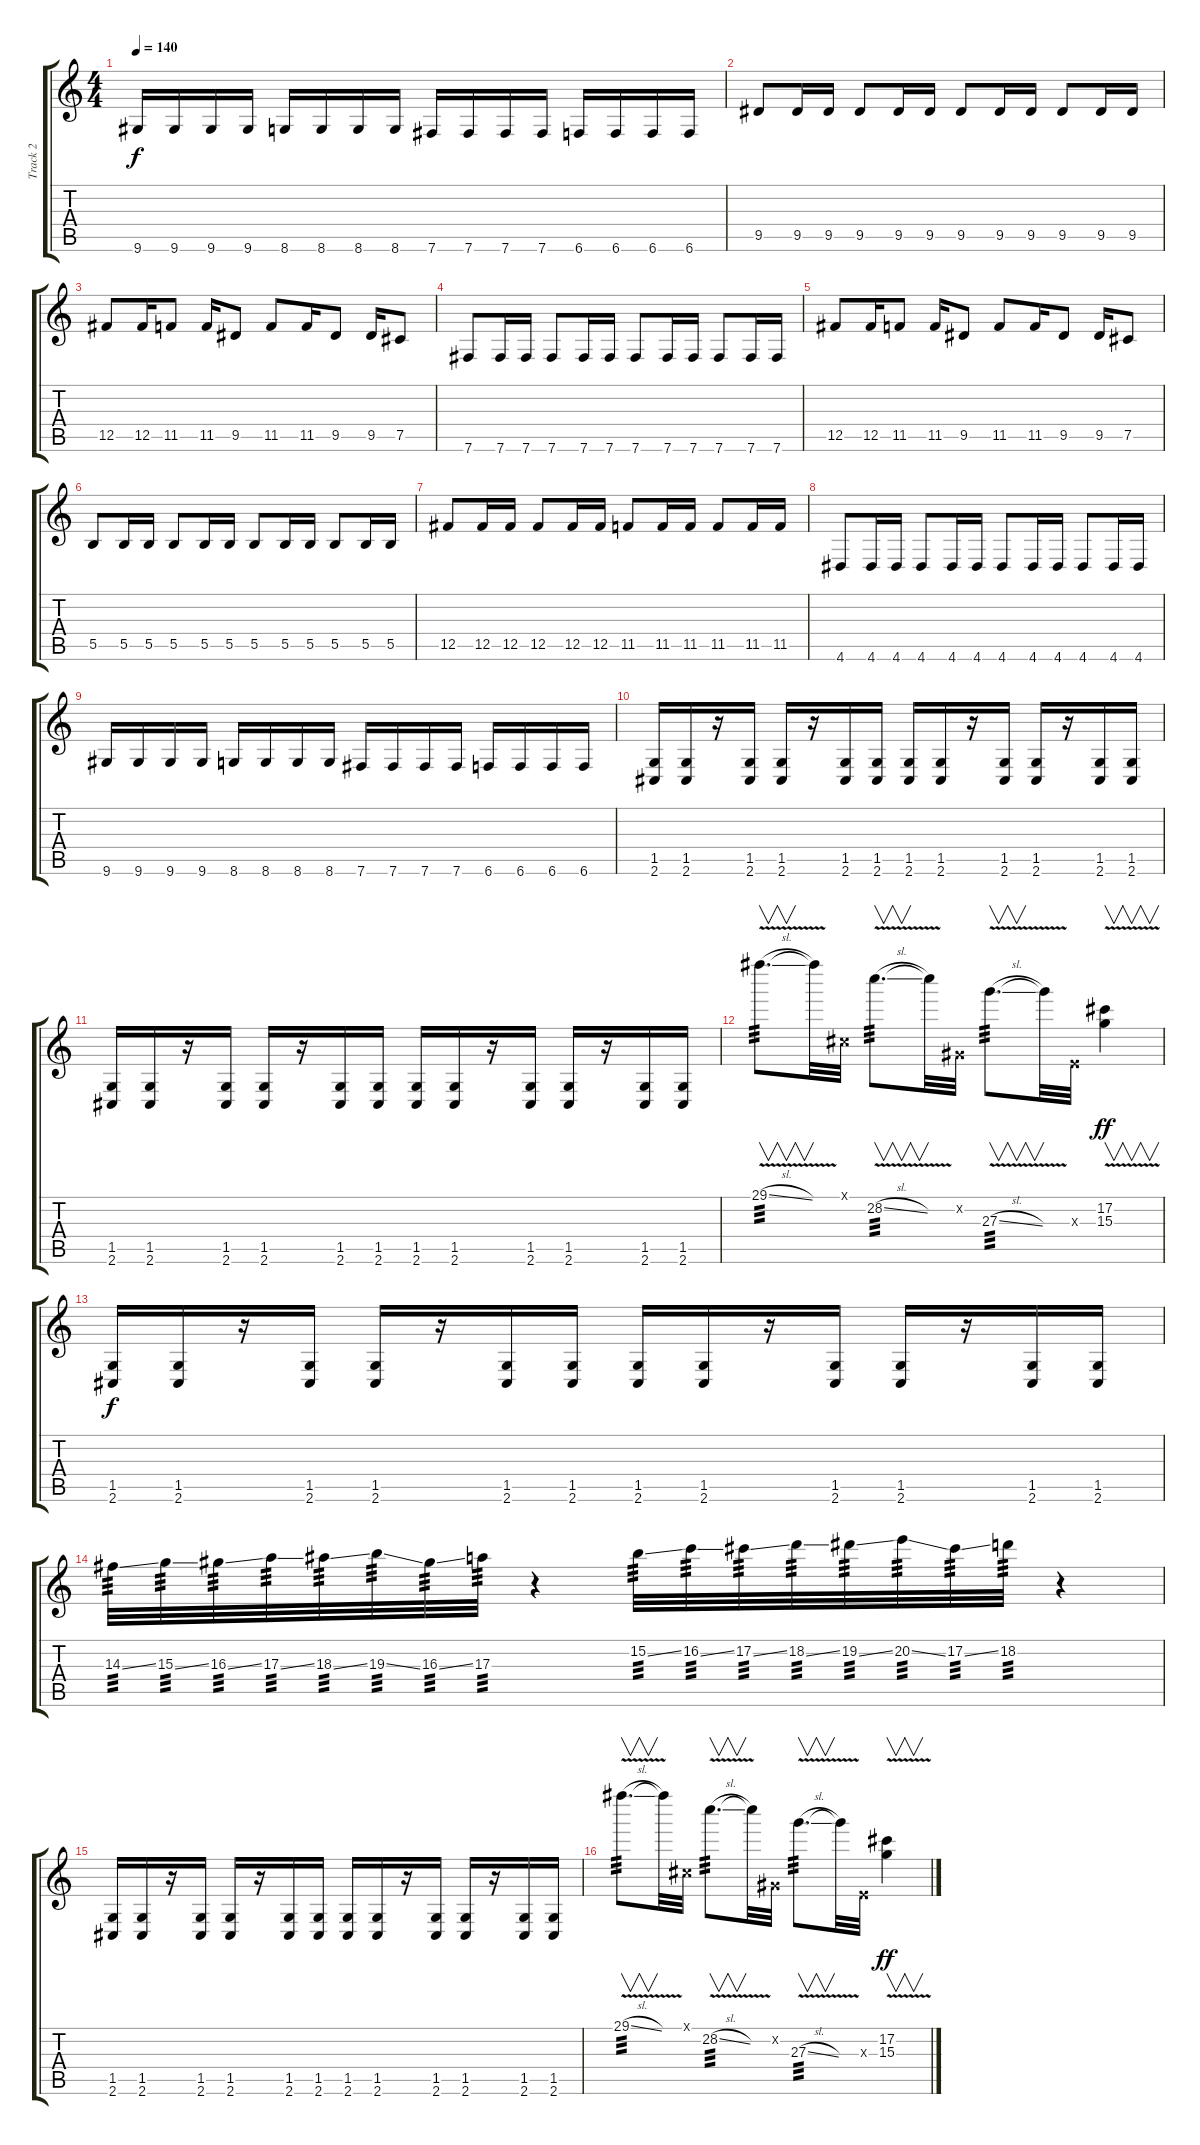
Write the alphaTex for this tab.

\track ("Track 2" "Track 2") {instrument distortionguitar}
\staff {score tabs}
\tuning (Db4 Ab3 E3 B2 Gb2 B1) {hide}
\ts (4 4)
\tempo 140
\clef g2
\ks c
9.6.16{dy f} 9.6.16 9.6.16 9.6.16 8.6.16 8.6.16 8.6.16 8.6.16 7.6.16 7.6.16 7.6.16 7.6.16 6.6.16 6.6.16 6.6.16 6.6.16 |
9.5.8 9.5.16 9.5.16 9.5.8 9.5.16 9.5.16 9.5.8 9.5.16 9.5.16 9.5.8 9.5.16 9.5.16 |
12.5.8 12.5.16 11.5.8 11.5.16 9.5.8 11.5.8 11.5.16 9.5.8 9.5.16 7.5.8 |
7.6.8 7.6.16 7.6.16 7.6.8 7.6.16 7.6.16 7.6.8 7.6.16 7.6.16 7.6.8 7.6.16 7.6.16 |
12.5.8 12.5.16 11.5.8 11.5.16 9.5.8 11.5.8 11.5.16 9.5.8 9.5.16 7.5.8 |
5.5.8 5.5.16 5.5.16 5.5.8 5.5.16 5.5.16 5.5.8 5.5.16 5.5.16 5.5.8 5.5.16 5.5.16 |
12.5.8 12.5.16 12.5.16 12.5.8 12.5.16 12.5.16 11.5.8 11.5.16 11.5.16 11.5.8 11.5.16 11.5.16 |
4.6.8 4.6.16 4.6.16 4.6.8 4.6.16 4.6.16 4.6.8 4.6.16 4.6.16 4.6.8 4.6.16 4.6.16 |
9.6.16 9.6.16 9.6.16 9.6.16 8.6.16 8.6.16 8.6.16 8.6.16 7.6.16 7.6.16 7.6.16 7.6.16 6.6.16 6.6.16 6.6.16 6.6.16 |
(1.5 2.6).16 (1.5 2.6).16 r.16 (1.5 2.6).16 (1.5 2.6).16 r.16 (1.5 2.6).16 (1.5 2.6).16 (1.5 2.6).16 (1.5 2.6).16 r.16 (1.5 2.6).16 (1.5 2.6).16 r.16 (1.5 2.6).16 (1.5 2.6).16 |
(1.5 2.6).16 (1.5 2.6).16 r.16 (1.5 2.6).16 (1.5 2.6).16 r.16 (1.5 2.6).16 (1.5 2.6).16 (1.5 2.6).16 (1.5 2.6).16 r.16 (1.5 2.6).16 (1.5 2.6).16 r.16 (1.5 2.6).16 (1.5 2.6).16 |
29.1{v sl}.8{v d tp 3} 29.1{t}.32 0.1{x}.32 28.2{v sl}.8{v d tp 3} 28.2{t}.32 0.2{x}.32 27.3{v sl}.8{v d tp 3} 27.3{t}.32 0.3{x}.32 (17.2{v} 15.3{v}).4{v dy ff} |
(1.5 2.6).16{dy f} (1.5 2.6).16 r.16 (1.5 2.6).16 (1.5 2.6).16 r.16 (1.5 2.6).16 (1.5 2.6).16 (1.5 2.6).16 (1.5 2.6).16 r.16 (1.5 2.6).16 (1.5 2.6).16 r.16 (1.5 2.6).16 (1.5 2.6).16 |
14.3{ss}.32{tp 3} 15.3{ss}.32{tp 3} 16.3{ss}.32{tp 3} 17.3{ss}.32{tp 3} 18.3{ss}.32{tp 3} 19.3{ss}.32{tp 3} 16.3{ss}.32{tp 3} 17.3.32{tp 3} r.4 15.2{ss}.32{tp 3} 16.2{ss}.32{tp 3} 17.2{ss}.32{tp 3} 18.2{ss}.32{tp 3} 19.2{ss}.32{tp 3} 20.2{ss}.32{tp 3} 17.2{ss}.32{tp 3} 18.2.32{tp 3} r.4 |
(1.5 2.6).16 (1.5 2.6).16 r.16 (1.5 2.6).16 (1.5 2.6).16 r.16 (1.5 2.6).16 (1.5 2.6).16 (1.5 2.6).16 (1.5 2.6).16 r.16 (1.5 2.6).16 (1.5 2.6).16 r.16 (1.5 2.6).16 (1.5 2.6).16 |
29.1{v sl}.8{v d tp 3} 29.1{t}.32 0.1{x}.32 28.2{v sl}.8{v d tp 3} 28.2{t}.32 0.2{x}.32 27.3{v sl}.8{v d tp 3} 27.3{t}.32 0.3{x}.32 (17.2{v} 15.3{v}).4{v dy ff}
